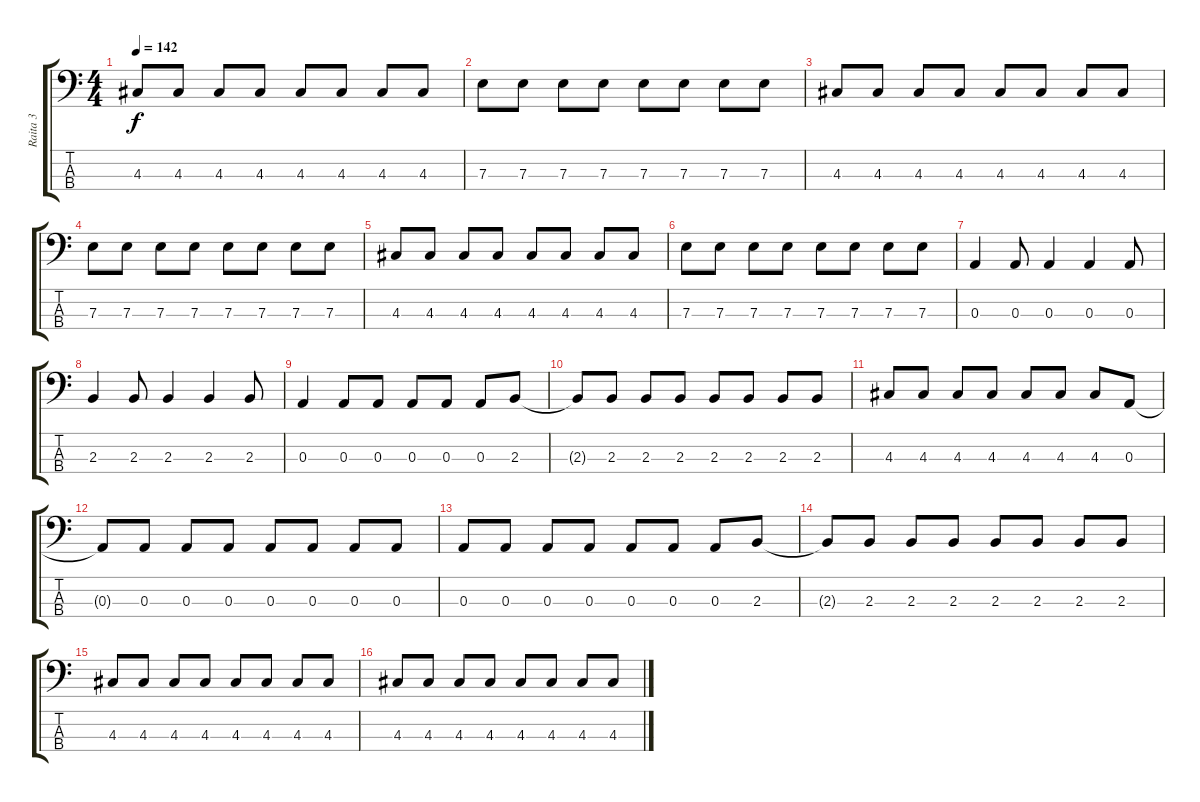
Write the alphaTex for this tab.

\track ("Raita 3" "Raita 3") {instrument electricbassfinger}
\staff {score tabs}
\tuning (G2 D2 A1 E1) {hide}
\ts (4 4)
\tempo 142
\clef f4
\ks c
4.3.8{dy f} 4.3.8 4.3.8 4.3.8 4.3.8 4.3.8 4.3.8 4.3.8 |
7.3.8 7.3.8 7.3.8 7.3.8 7.3.8 7.3.8 7.3.8 7.3.8 |
4.3.8 4.3.8 4.3.8 4.3.8 4.3.8 4.3.8 4.3.8 4.3.8 |
7.3.8 7.3.8 7.3.8 7.3.8 7.3.8 7.3.8 7.3.8 7.3.8 |
4.3.8 4.3.8 4.3.8 4.3.8 4.3.8 4.3.8 4.3.8 4.3.8 |
7.3.8 7.3.8 7.3.8 7.3.8 7.3.8 7.3.8 7.3.8 7.3.8 |
0.3.4 0.3.8 0.3.4 0.3.4 0.3.8 |
2.3.4 2.3.8 2.3.4 2.3.4 2.3.8 |
0.3.4 0.3.8 0.3.8 0.3.8 0.3.8 0.3.8 2.3.8 |
2.3{t}.8 2.3.8 2.3.8 2.3.8 2.3.8 2.3.8 2.3.8 2.3.8 |
4.3.8 4.3.8 4.3.8 4.3.8 4.3.8 4.3.8 4.3.8 0.3.8 |
0.3{t}.8 0.3.8 0.3.8 0.3.8 0.3.8 0.3.8 0.3.8 0.3.8 |
0.3.8 0.3.8 0.3.8 0.3.8 0.3.8 0.3.8 0.3.8 2.3.8 |
2.3{t}.8 2.3.8 2.3.8 2.3.8 2.3.8 2.3.8 2.3.8 2.3.8 |
4.3.8 4.3.8 4.3.8 4.3.8 4.3.8 4.3.8 4.3.8 4.3.8 |
4.3.8 4.3.8 4.3.8 4.3.8 4.3.8 4.3.8 4.3.8 4.3.8
